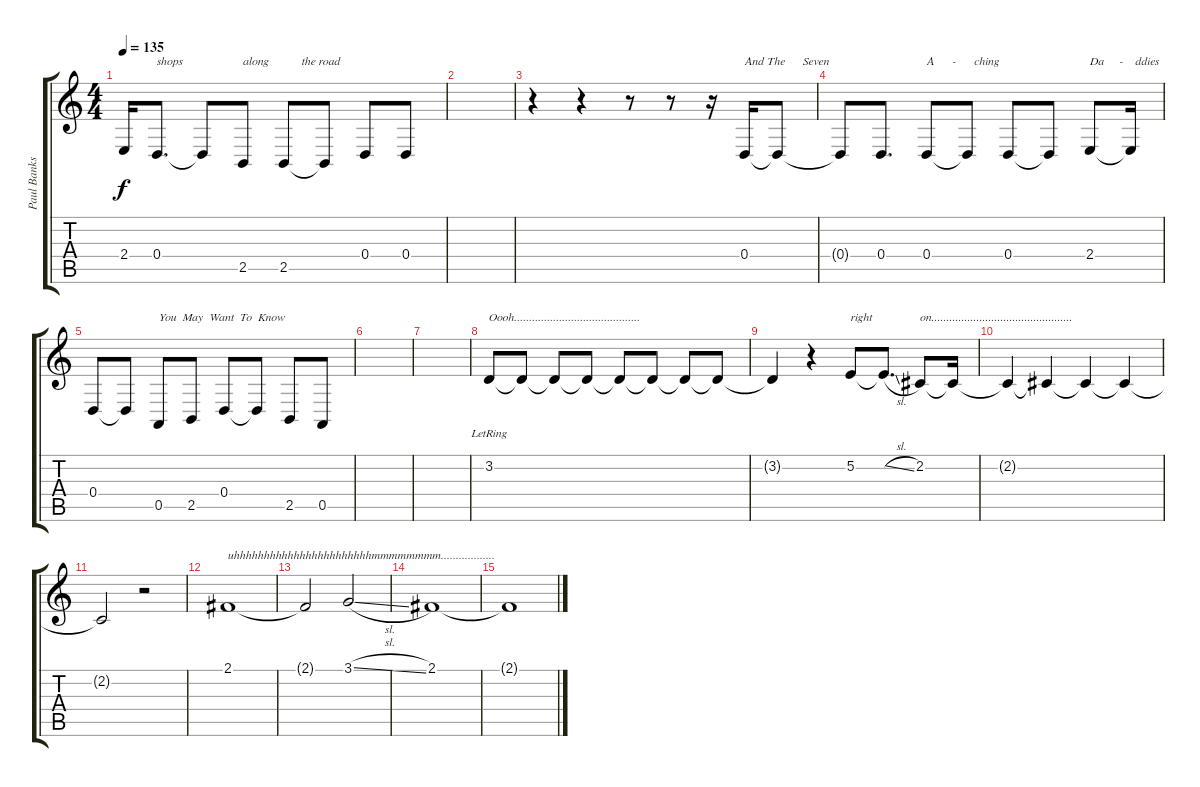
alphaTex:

\track ("Paul Banks Voice" "Paul Banks") {instrument tenorsax}
\staff {score tabs}
\tuning (E4 B3 G3 D3 A2 E2) {hide}
\ts (4 4)
\tempo 135
\clef g2
\ks c
2.4{t}.16{dy f} 0.4.8{d txt "shops "} 0.4{t}.8 2.5.8{txt "along           the road"} 2.5.8 2.5{t}.8 0.4.8 0.4.8 |
|
r.4 r.4 r.8 r.8 r.16 0.4.16{txt "And The      Seven"} 0.4{t}.8 |
0.4{t}.8 0.4.8{d} 0.4.8{txt "A      -      ching"} 0.4{t}.8 0.4.8 0.4{t}.8 2.4.8{txt "Da     -    ddies"} 2.4{t}.16 |
0.4.8 0.4{t}.8 0.5.8{txt "You  May  Want  To  Know"} 2.5.8 0.4.8 0.4{t}.8 2.5.8 0.5.8 |
|
|
3.2{lr}.8{txt "Oooh.......................................... "} 3.2{t}.8 3.2{t}.8 3.2{t}.8 3.2{t}.8 3.2{t}.8 3.2{t}.8 3.2{t}.8 |
3.2{t}.4 r.4 5.2.8{txt "right"} 5.2{sl t}.8{d} 2.2.8{txt "on..............................................."} 2.2{t}.16 |
2.2{t}.4 2.2{t}.4 2.2{t}.4 2.2{t}.4 |
2.2{t}.2 r.2 |
2.1.1{txt "uhhhhhhhhhhhhhhhhhhhhhhhmmmmmmmm.................." volume 10} |
2.1{t}.2 3.1{sl}.2 |
2.1.1 |
2.1{t}.1
